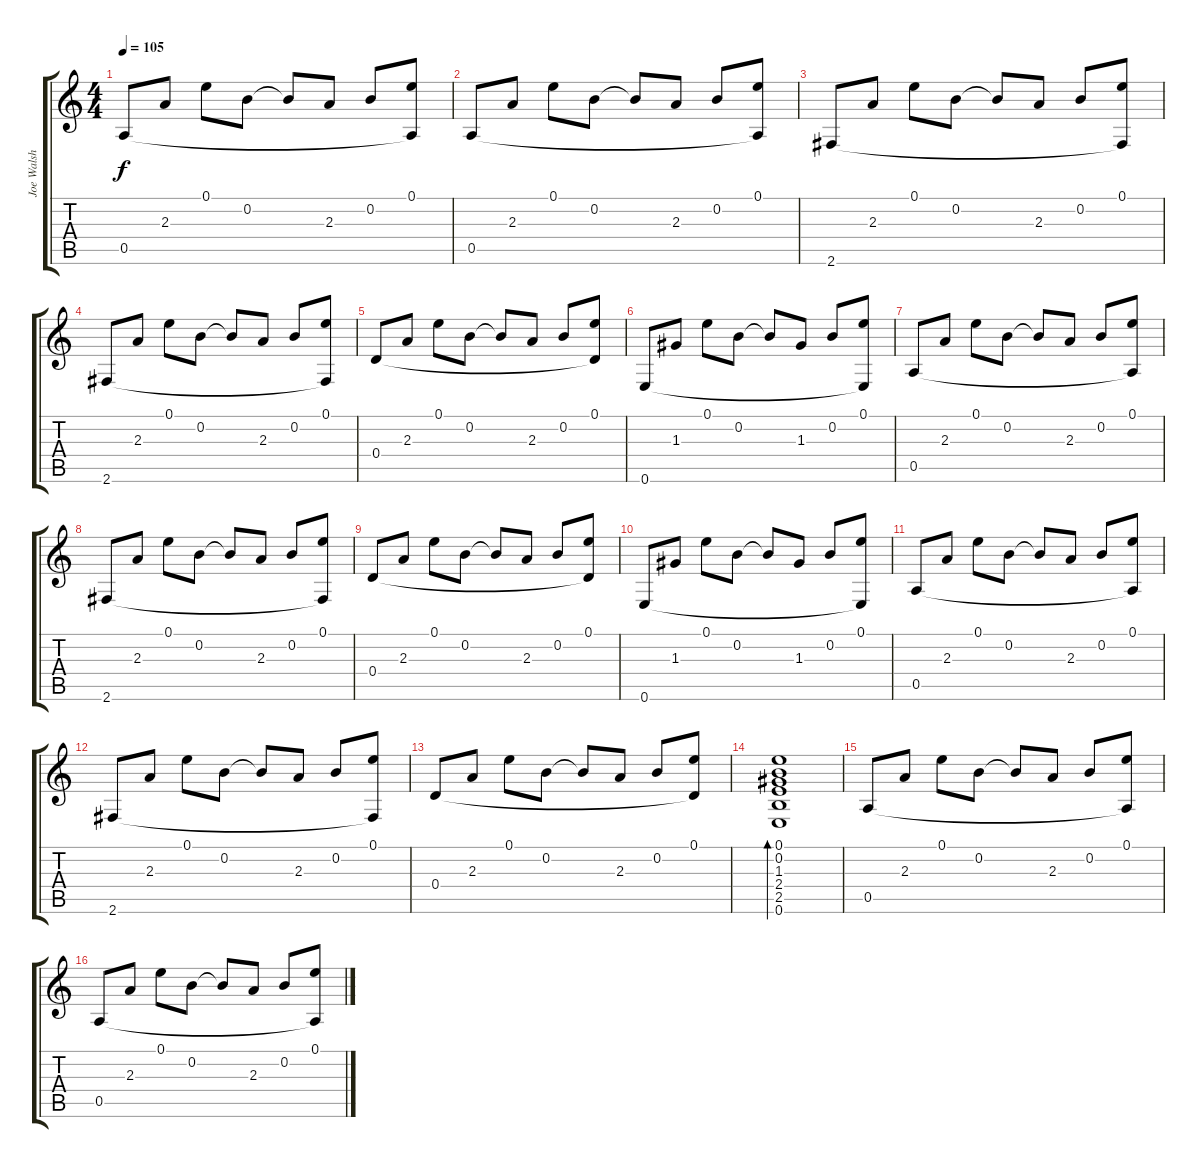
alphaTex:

\track ("Joe Walsh" "Joe Walsh") {instrument electricguitarclean}
\staff {score tabs}
\tuning (E4 B3 G3 D3 A2 E2) {hide}
\ts (4 4)
\tempo 105
\clef g2
\ks c
0.5.8{dy f} 2.3.8 0.1.8 0.2.8 0.2{t}.8 2.3.8 0.2.8 (0.1 0.5{t}).8 |
0.5.8 2.3.8 0.1.8 0.2.8 0.2{t}.8 2.3.8 0.2.8 (0.1 0.5{t}).8 |
2.6.8 2.3.8 0.1.8 0.2.8 0.2{t}.8 2.3.8 0.2.8 (0.1 2.6{t}).8 |
2.6.8 2.3.8 0.1.8 0.2.8 0.2{t}.8 2.3.8 0.2.8 (0.1 2.6{t}).8 |
0.4.8 2.3.8 0.1.8 0.2.8 0.2{t}.8 2.3.8 0.2.8 (0.1 0.4{t}).8 |
0.6.8 1.3.8 0.1.8 0.2.8 0.2{t}.8 1.3.8 0.2.8 (0.1 0.6{t}).8 |
0.5.8 2.3.8 0.1.8 0.2.8 0.2{t}.8 2.3.8 0.2.8 (0.1 0.5{t}).8 |
2.6.8 2.3.8 0.1.8 0.2.8 0.2{t}.8 2.3.8 0.2.8 (0.1 2.6{t}).8 |
0.4.8 2.3.8 0.1.8 0.2.8 0.2{t}.8 2.3.8 0.2.8 (0.1 0.4{t}).8 |
0.6.8 1.3.8 0.1.8 0.2.8 0.2{t}.8 1.3.8 0.2.8 (0.1 0.6{t}).8 |
0.5.8 2.3.8 0.1.8 0.2.8 0.2{t}.8 2.3.8 0.2.8 (0.1 0.5{t}).8 |
2.6.8 2.3.8 0.1.8 0.2.8 0.2{t}.8 2.3.8 0.2.8 (0.1 2.6{t}).8 |
0.4.8 2.3.8 0.1.8 0.2.8 0.2{t}.8 2.3.8 0.2.8 (0.1 0.4{t}).8 |
(0.1 0.2 1.3 2.4 2.5 0.6).1{bd 240} |
0.5.8 2.3.8 0.1.8 0.2.8 0.2{t}.8 2.3.8 0.2.8 (0.1 0.5{t}).8 |
0.5.8 2.3.8 0.1.8 0.2.8 0.2{t}.8 2.3.8 0.2.8 (0.1 0.5{t}).8
